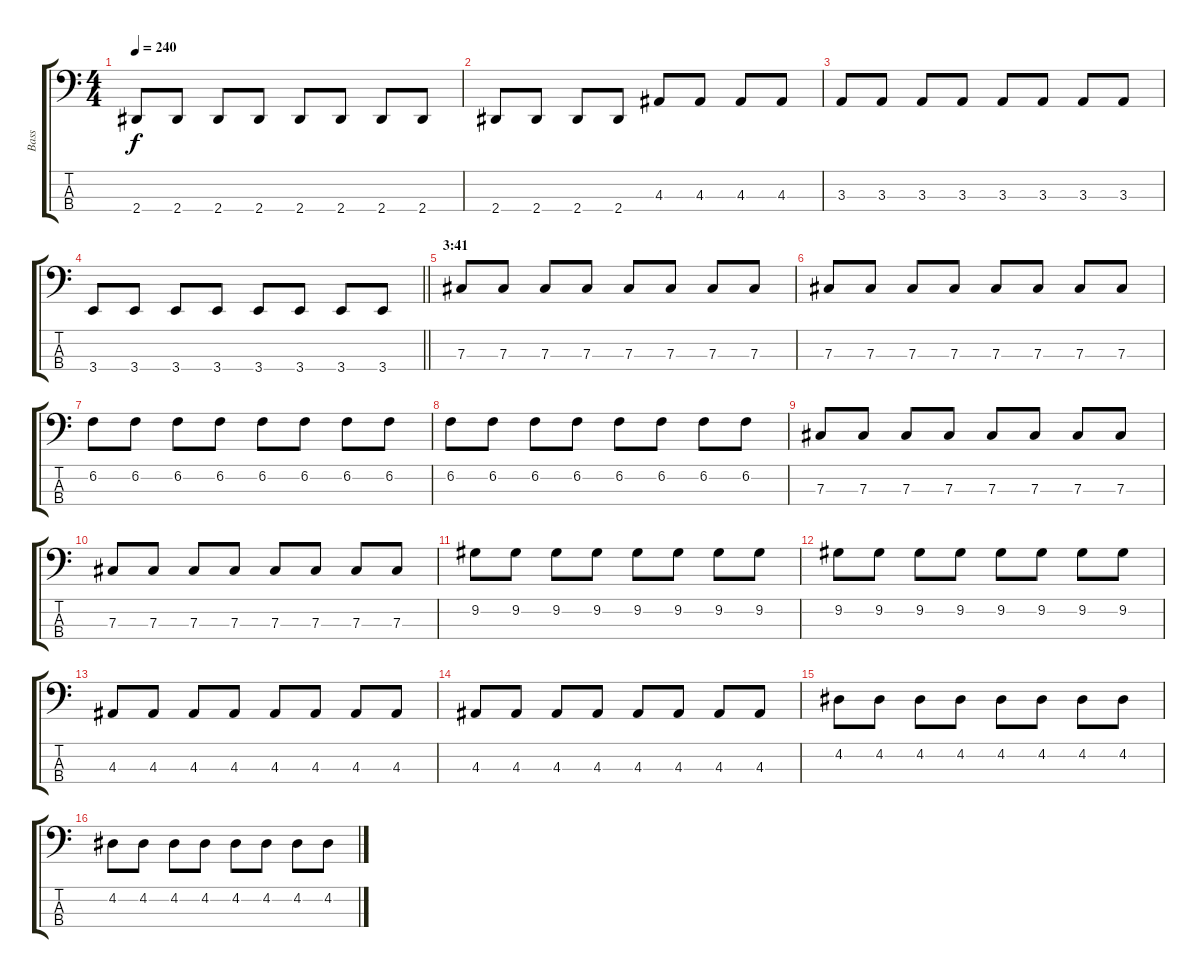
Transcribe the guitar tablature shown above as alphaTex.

\track ("Bass" "Bass") {instrument electricbasspick}
\staff {score tabs}
\tuning (E2 B1 Gb1 Db1) {hide}
\ts (4 4)
\tempo 240
\clef f4
\ks c
2.4.8{dy f} 2.4.8 2.4.8 2.4.8 2.4.8 2.4.8 2.4.8 2.4.8 |
2.4.8 2.4.8 2.4.8 2.4.8 4.3.8 4.3.8 4.3.8 4.3.8 |
3.3.8 3.3.8 3.3.8 3.3.8 3.3.8 3.3.8 3.3.8 3.3.8 |
\barLineRight lightlight
3.4.8 3.4.8 3.4.8 3.4.8 3.4.8 3.4.8 3.4.8 3.4.8 |
\section ("" "3:41")
7.3.8 7.3.8 7.3.8 7.3.8 7.3.8 7.3.8 7.3.8 7.3.8 |
7.3.8 7.3.8 7.3.8 7.3.8 7.3.8 7.3.8 7.3.8 7.3.8 |
6.2.8 6.2.8 6.2.8 6.2.8 6.2.8 6.2.8 6.2.8 6.2.8 |
6.2.8 6.2.8 6.2.8 6.2.8 6.2.8 6.2.8 6.2.8 6.2.8 |
7.3.8 7.3.8 7.3.8 7.3.8 7.3.8 7.3.8 7.3.8 7.3.8 |
7.3.8 7.3.8 7.3.8 7.3.8 7.3.8 7.3.8 7.3.8 7.3.8 |
9.2.8 9.2.8 9.2.8 9.2.8 9.2.8 9.2.8 9.2.8 9.2.8 |
9.2.8 9.2.8 9.2.8 9.2.8 9.2.8 9.2.8 9.2.8 9.2.8 |
4.3.8 4.3.8 4.3.8 4.3.8 4.3.8 4.3.8 4.3.8 4.3.8 |
4.3.8 4.3.8 4.3.8 4.3.8 4.3.8 4.3.8 4.3.8 4.3.8 |
4.2.8 4.2.8 4.2.8 4.2.8 4.2.8 4.2.8 4.2.8 4.2.8 |
4.2.8 4.2.8 4.2.8 4.2.8 4.2.8 4.2.8 4.2.8 4.2.8
